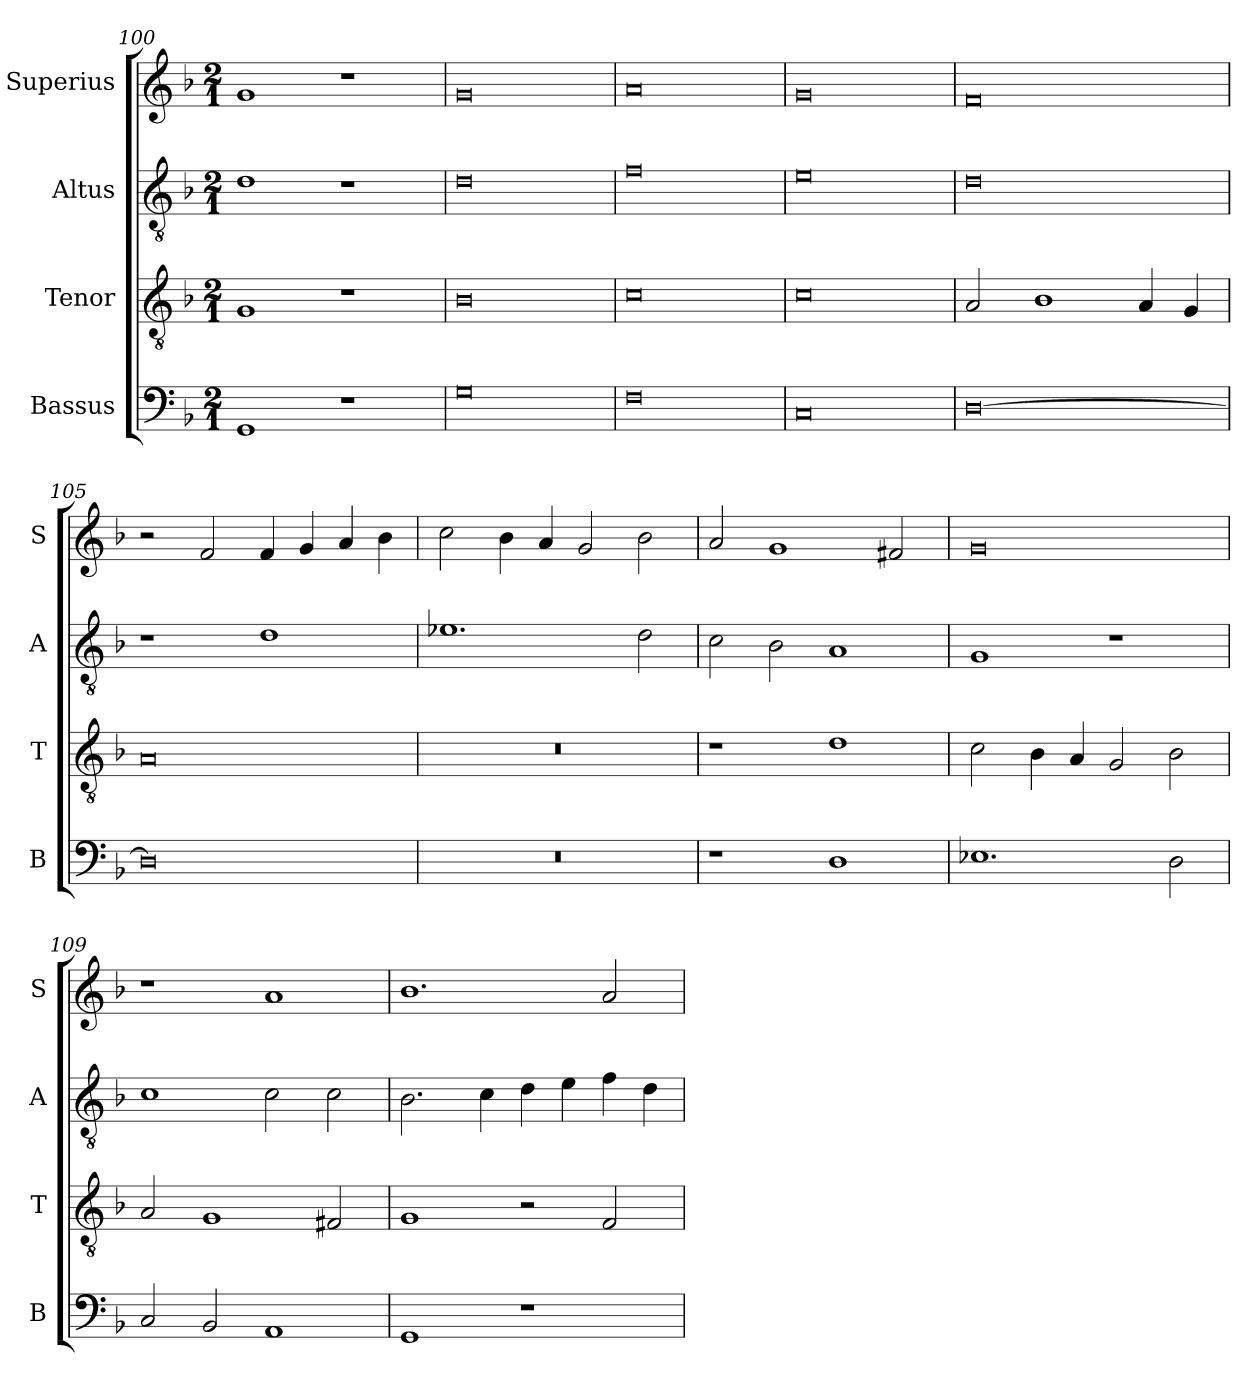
**kern	**kern	**kern	**kern
*part4	*part3	*part2	*part1
*staff4	*staff3	*staff2	*staff1
*I"Bassus	*I"Tenor	*I"Altus	*I"Superius
*I'B	*I'T	*I'A	*I'S
*clefF4	*clefGv2	*clefGv2	*clefG2
*k[b-]	*k[b-]	*k[b-]	*k[b-]
*M2/1	*M2/1	*M2/1	*M2/1
=100	=100	=100	=100
1GG	1G	1d	1g
1r	1r	1r	1r
=101	=101	=101	=101
0G	0B-	0d	0g
=102	=102	=102	=102
0F	0c	0f	0a
=103	=103	=103	=103
0C	0c	0e	0g
=104	=104	=104	=104
[0D	2A/	0d	0f
.	1B-	.	.
.	4A/	.	.
.	4G/	.	.
=105	=105	=105	=105
0D]	0A	1r	2r
.	.	.	2f/
.	.	1d	4f/
.	.	.	4g/
.	.	.	4a/
.	.	.	4b-\
=106	=106	=106	=106
0r	0r	1.e-X	2cc\
.	.	.	4b-\
.	.	.	4a/
.	.	.	2g/
.	.	2d\	2b-\
=107	=107	=107	=107
1r	1r	2c\	2a/
.	.	2B-\	1g
1D	1d	1A	.
.	.	.	2f#X/
=108	=108	=108	=108
1.E-X	2c\	1G	0g
.	4B-\	.	.
.	4A/	.	.
.	2G/	1r	.
2D\	2B-\	.	.
=109	=109	=109	=109
2C/	2A/	1c	1r
2BB-/	1G	.	.
1AA	.	2c\	1a
.	2F#X/	2c\	.
=110	=110	=110	=110
1GG	1G	2.B-\	1.b-
.	.	4c\	.
1r	2r	4d\	.
.	.	4e\	.
.	2F/	4f\	2a/
.	.	4d\	.
=	=	=	=
*-	*-	*-	*-
